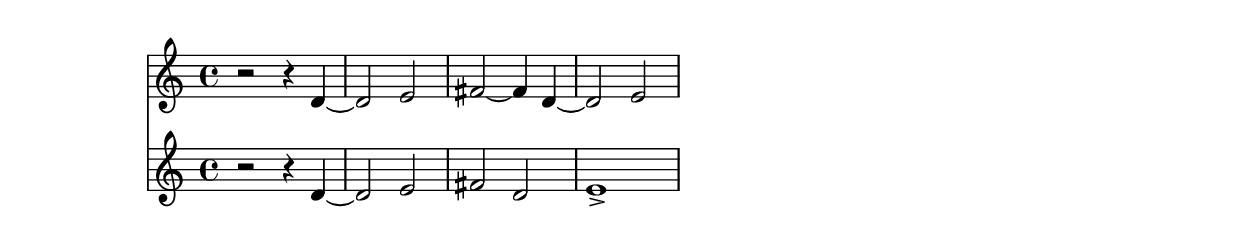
\version "2.19.82"
\language "english"

\header {
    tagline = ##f
}

\layout {}

\paper {}

\score {
    \new Score
    <<
        \context Staff = "MyStaffA"
        \with
        {
            \consists Horizontal_bracket_engraver
        }
        {
            {
                r2
                r4
                d'4
                ~
                d'2
                e'2
            }
            {
                fs'2
                ~
                fs'4
                d'4
                ~
                d'2
                e'2
            }
        }
        \context Staff = "MyStaffB"
        \with
        {
            \consists Horizontal_bracket_engraver
        }
        {
            {
                r2
                r4
                d'4
                ~
                d'2
                e'2
            }
            {
                fs'2
                d'2
                e'1
                -\accent
            }
        }
    >>
}